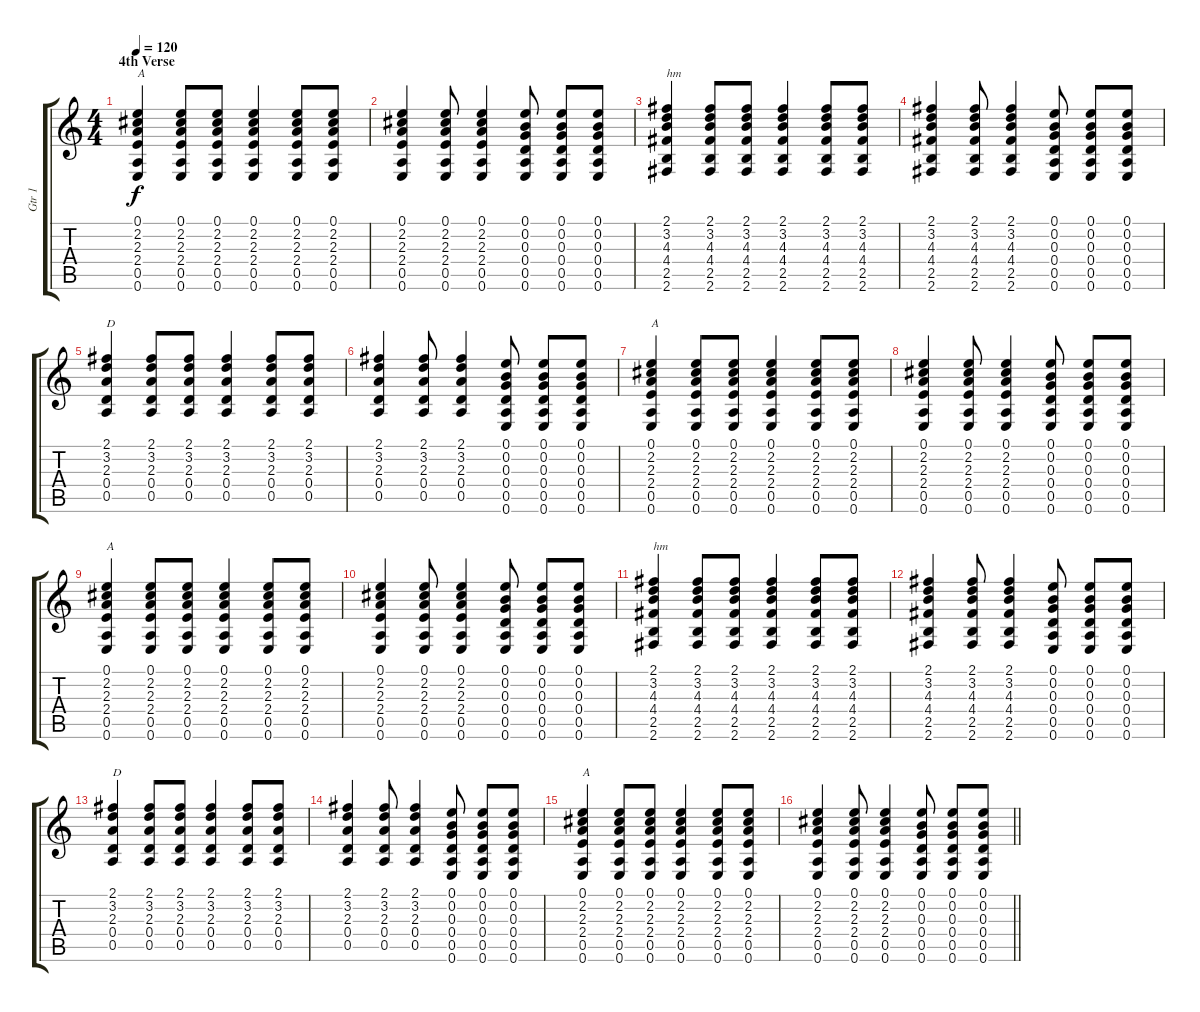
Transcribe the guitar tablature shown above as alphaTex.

\track ("Gtr 1" "Gtr 1") {instrument acousticguitarsteel}
\staff {score tabs}
\tuning (E4 B3 G3 D3 A2 E2) {hide}
\ts (4 4)
\section ("" "4th Verse")
\tempo 120
\clef g2
\ks c
(0.1 2.2 2.3 2.4 0.5 0.6).4{txt "A" dy f} (0.1 2.2 2.3 2.4 0.5 0.6).8 (0.1 2.2 2.3 2.4 0.5 0.6).8 (0.1 2.2 2.3 2.4 0.5 0.6).4 (0.1 2.2 2.3 2.4 0.5 0.6).8 (0.1 2.2 2.3 2.4 0.5 0.6).8 |
(0.1 2.2 2.3 2.4 0.5 0.6).4 (0.1 2.2 2.3 2.4 0.5 0.6).8 (0.1 2.2 2.3 2.4 0.5 0.6).4 (0.1 0.2 0.3 0.4 0.5 0.6).8 (0.1 0.2 0.3 0.4 0.5 0.6).8 (0.1 0.2 0.3 0.4 0.5 0.6).8 |
(2.1 3.2 4.3 4.4 2.5 2.6).4{txt "hm"} (2.1 3.2 4.3 4.4 2.5 2.6).8 (2.1 3.2 4.3 4.4 2.5 2.6).8 (2.1 3.2 4.3 4.4 2.5 2.6).4 (2.1 3.2 4.3 4.4 2.5 2.6).8 (2.1 3.2 4.3 4.4 2.5 2.6).8 |
(2.1 3.2 4.3 4.4 2.5 2.6).4 (2.1 3.2 4.3 4.4 2.5 2.6).8 (2.1 3.2 4.3 4.4 2.5 2.6).4 (0.1 0.2 0.3 0.4 0.5 0.6).8 (0.1 0.2 0.3 0.4 0.5 0.6).8 (0.1 0.2 0.3 0.4 0.5 0.6).8 |
(2.1 3.2 2.3 0.4 0.5).4{txt "D"} (2.1 3.2 2.3 0.4 0.5).8 (2.1 3.2 2.3 0.4 0.5).8 (2.1 3.2 2.3 0.4 0.5).4 (2.1 3.2 2.3 0.4 0.5).8 (2.1 3.2 2.3 0.4 0.5).8 |
(2.1 3.2 2.3 0.4 0.5).4 (2.1 3.2 2.3 0.4 0.5).8 (2.1 3.2 2.3 0.4 0.5).4 (0.1 0.2 0.3 0.4 0.5 0.6).8 (0.1 0.2 0.3 0.4 0.5 0.6).8 (0.1 0.2 0.3 0.4 0.5 0.6).8 |
(0.1 2.2 2.3 2.4 0.5 0.6).4{txt "A"} (0.1 2.2 2.3 2.4 0.5 0.6).8 (0.1 2.2 2.3 2.4 0.5 0.6).8 (0.1 2.2 2.3 2.4 0.5 0.6).4 (0.1 2.2 2.3 2.4 0.5 0.6).8 (0.1 2.2 2.3 2.4 0.5 0.6).8 |
(0.1 2.2 2.3 2.4 0.5 0.6).4 (0.1 2.2 2.3 2.4 0.5 0.6).8 (0.1 2.2 2.3 2.4 0.5 0.6).4 (0.1 0.2 0.3 0.4 0.5 0.6).8 (0.1 0.2 0.3 0.4 0.5 0.6).8 (0.1 0.2 0.3 0.4 0.5 0.6).8 |
(0.1 2.2 2.3 2.4 0.5 0.6).4{txt "A"} (0.1 2.2 2.3 2.4 0.5 0.6).8 (0.1 2.2 2.3 2.4 0.5 0.6).8 (0.1 2.2 2.3 2.4 0.5 0.6).4 (0.1 2.2 2.3 2.4 0.5 0.6).8 (0.1 2.2 2.3 2.4 0.5 0.6).8 |
(0.1 2.2 2.3 2.4 0.5 0.6).4 (0.1 2.2 2.3 2.4 0.5 0.6).8 (0.1 2.2 2.3 2.4 0.5 0.6).4 (0.1 0.2 0.3 0.4 0.5 0.6).8 (0.1 0.2 0.3 0.4 0.5 0.6).8 (0.1 0.2 0.3 0.4 0.5 0.6).8 |
(2.1 3.2 4.3 4.4 2.5 2.6).4{txt "hm"} (2.1 3.2 4.3 4.4 2.5 2.6).8 (2.1 3.2 4.3 4.4 2.5 2.6).8 (2.1 3.2 4.3 4.4 2.5 2.6).4 (2.1 3.2 4.3 4.4 2.5 2.6).8 (2.1 3.2 4.3 4.4 2.5 2.6).8 |
(2.1 3.2 4.3 4.4 2.5 2.6).4 (2.1 3.2 4.3 4.4 2.5 2.6).8 (2.1 3.2 4.3 4.4 2.5 2.6).4 (0.1 0.2 0.3 0.4 0.5 0.6).8 (0.1 0.2 0.3 0.4 0.5 0.6).8 (0.1 0.2 0.3 0.4 0.5 0.6).8 |
(2.1 3.2 2.3 0.4 0.5).4{txt "D"} (2.1 3.2 2.3 0.4 0.5).8 (2.1 3.2 2.3 0.4 0.5).8 (2.1 3.2 2.3 0.4 0.5).4 (2.1 3.2 2.3 0.4 0.5).8 (2.1 3.2 2.3 0.4 0.5).8 |
(2.1 3.2 2.3 0.4 0.5).4 (2.1 3.2 2.3 0.4 0.5).8 (2.1 3.2 2.3 0.4 0.5).4 (0.1 0.2 0.3 0.4 0.5 0.6).8 (0.1 0.2 0.3 0.4 0.5 0.6).8 (0.1 0.2 0.3 0.4 0.5 0.6).8 |
(0.1 2.2 2.3 2.4 0.5 0.6).4{txt "A"} (0.1 2.2 2.3 2.4 0.5 0.6).8 (0.1 2.2 2.3 2.4 0.5 0.6).8 (0.1 2.2 2.3 2.4 0.5 0.6).4 (0.1 2.2 2.3 2.4 0.5 0.6).8 (0.1 2.2 2.3 2.4 0.5 0.6).8 |
\barLineRight lightlight
(0.1 2.2 2.3 2.4 0.5 0.6).4 (0.1 2.2 2.3 2.4 0.5 0.6).8 (0.1 2.2 2.3 2.4 0.5 0.6).4 (0.1 0.2 0.3 0.4 0.5 0.6).8 (0.1 0.2 0.3 0.4 0.5 0.6).8 (0.1 0.2 0.3 0.4 0.5 0.6).8
